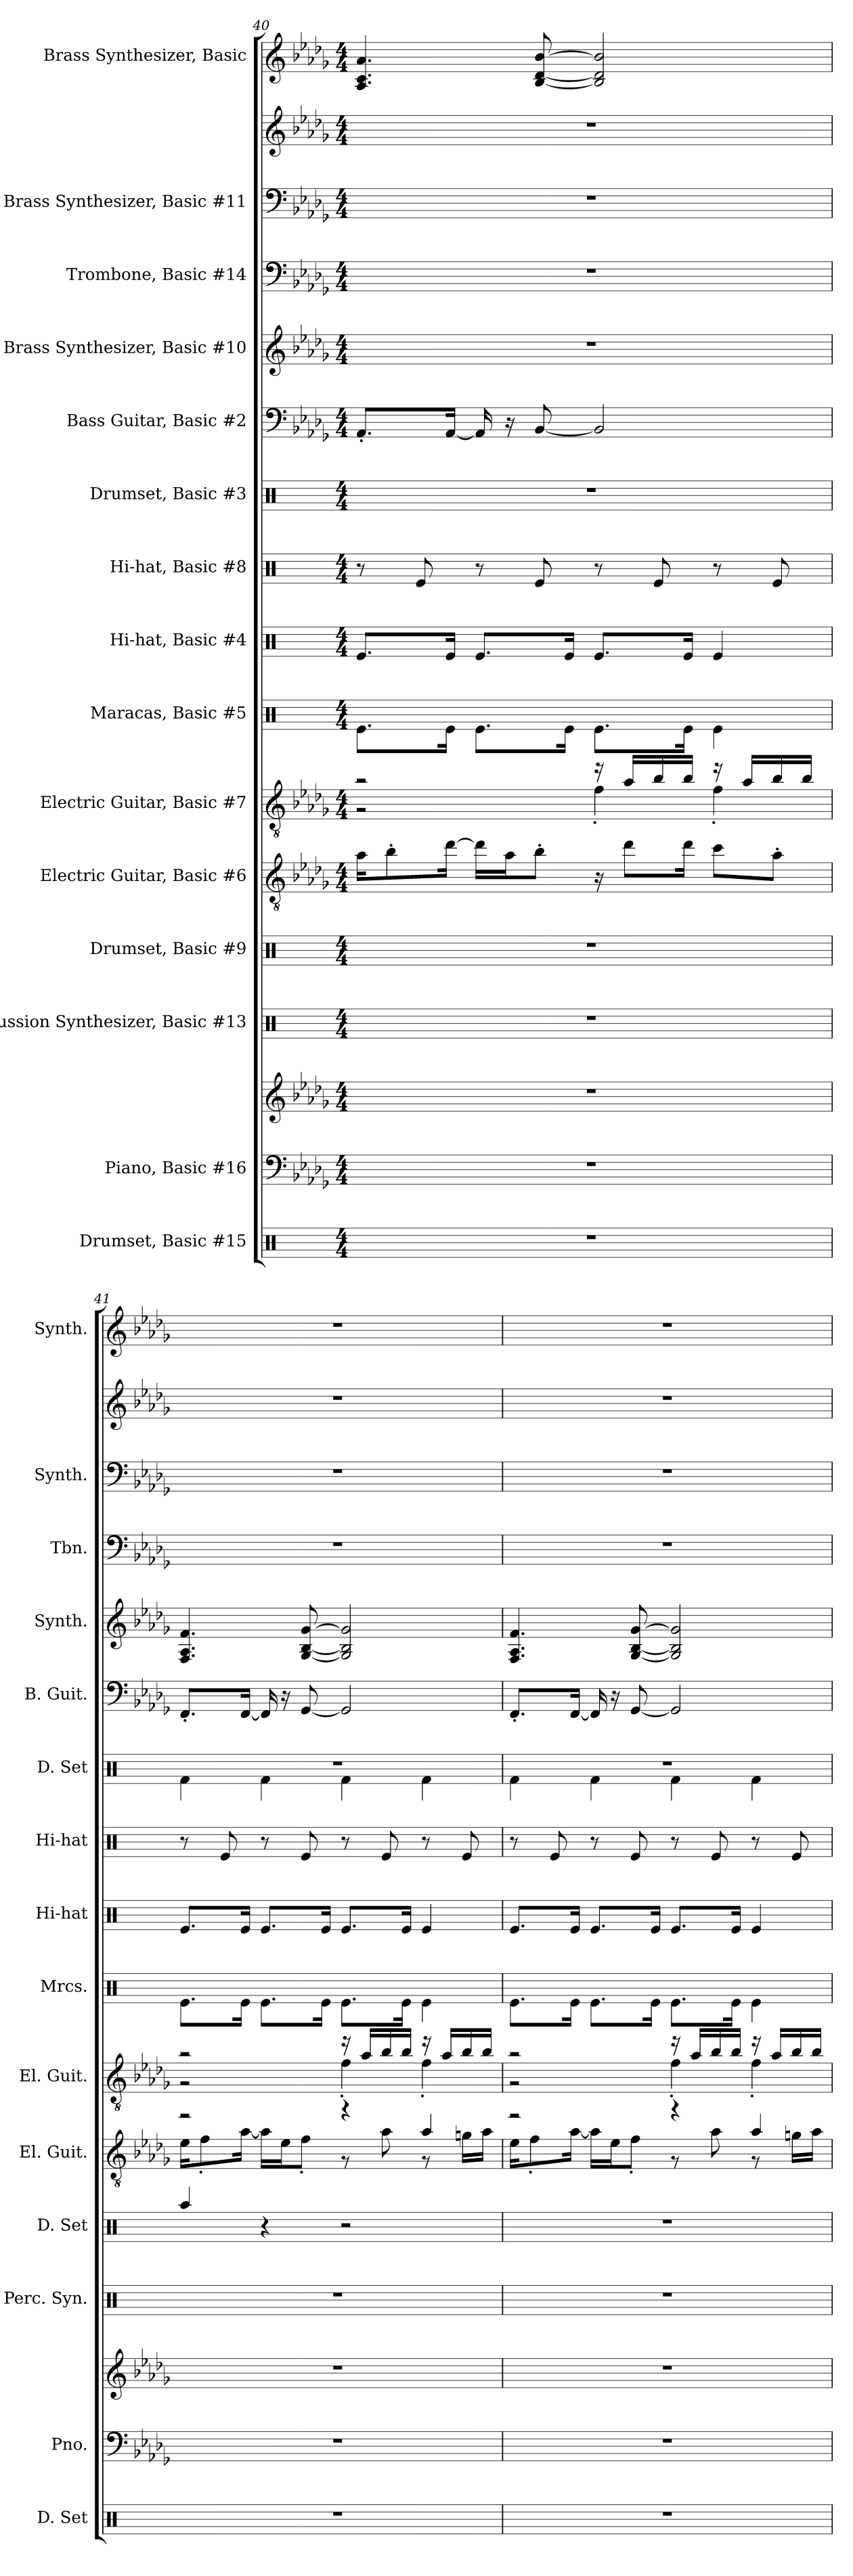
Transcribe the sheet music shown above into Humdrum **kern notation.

**kern	**kern	**kern	**kern	**kern	**kern	**kern	**kern	**kern	**kern	**kern	**kern	**kern	**kern	**kern	**kern	**kern
*part15	*part14	*part14	*part13	*part12	*part11	*part10	*part9	*part8	*part7	*part6	*part5	*part4	*part3	*part2	*part2	*part1
*staff17	*staff16	*staff15	*staff14	*staff13	*staff12	*staff11	*staff10	*staff9	*staff8	*staff7	*staff6	*staff5	*staff4	*staff3	*staff2	*staff1
*I"Drumset, Basic #15	*I"Piano, Basic #16	*	*I"Percussion Synthesizer, Basic #13	*I"Drumset, Basic #9	*I"Electric Guitar, Basic #6	*I"Electric Guitar, Basic #7	*I"Maracas, Basic #5	*I"Hi-hat, Basic #4	*I"Hi-hat, Basic #8	*I"Drumset, Basic #3	*I"Bass Guitar, Basic #2	*I"Brass Synthesizer, Basic #10	*I"Trombone, Basic #14	*I"Brass Synthesizer, Basic #11	*	*I"Brass Synthesizer, Basic
*I'D. Set	*I'Pno.	*	*I'Perc. Syn.	*I'D. Set	*I'El. Guit.	*I'El. Guit.	*I'Mrcs.	*I'Hi-hat	*I'Hi-hat	*I'D. Set	*I'B. Guit.	*I'Synth.	*I'Tbn.	*I'Synth.	*	*I'Synth.
!!LO:PB:g=z
*clefX	*clefF4	*clefG2	*clefX	*clefX	*clefGv2	*clefGv2	*clefX	*clefX	*clefX	*clefX	*clefF4	*clefG2	*clefF4	*clefF4	*clefG2	*clefG2
*	*	*	*	*	*	*	*	*	*	*	*ITrd7c12	*	*	*	*	*
*k[]	*k[b-e-a-d-g-]	*k[b-e-a-d-g-]	*k[]	*k[]	*k[b-e-a-d-g-]	*k[b-e-a-d-g-]	*k[]	*k[]	*k[]	*k[]	*k[b-e-a-d-g-]	*k[b-e-a-d-g-]	*k[b-e-a-d-g-]	*k[b-e-a-d-g-]	*k[b-e-a-d-g-]	*k[b-e-a-d-g-]
*M4/4	*M4/4	*M4/4	*M4/4	*M4/4	*M4/4	*M4/4	*M4/4	*M4/4	*M4/4	*M4/4	*M4/4	*M4/4	*M4/4	*M4/4	*M4/4	*M4/4
=40	=40	=40	=40	=40	=40	=40	=40	=40	=40	=40	=40	=40	=40	=40	=40	=40
*	*	*	*	*	*	*^	*	*	*	*	*	*	*	*	*	*
1r	1r	1r	1r	1r	16a-\KL	2r	2r	8.Re\L	8.Re/L	8r	1r	8.AAA-'/L	1r	1r	1r	1r	4.A-/ 4.c/ 4.a-/
.	.	.	.	.	8b-'\	.	.	.	.	.	.	.	.	.	.	.	.
.	.	.	.	.	.	.	.	.	.	8Re/	.	.	.	.	.	.	.
.	.	.	.	.	[16dd-\Jk	.	.	16Re\Jk	16Re/Jk	.	.	[16AAA-/Jk	.	.	.	.	.
.	.	.	.	.	16dd-\LL]	.	.	8.Re\L	8.Re/L	8r	.	16AAA-/]	.	.	.	.	.
.	.	.	.	.	16a-\J	.	.	.	.	.	.	16r	.	.	.	.	.
.	.	.	.	.	8b-'\J	.	.	.	.	8Re/	.	[8BBB-/	.	.	.	.	[8B-/ [8d-/ [8b-/
.	.	.	.	.	.	.	.	16Re\Jk	16Re/Jk	.	.	.	.	.	.	.	.
.	.	.	.	.	16r	16r	4f'\	8.Re\L	8.Re/L	8r	.	2BBB-/]	.	.	.	.	2B-/] 2d-/] 2b-/]
.	.	.	.	.	8dd-\L	16a-/LL	.	.	.	.	.	.	.	.	.	.	.
.	.	.	.	.	.	16b-/	.	.	.	8Re/	.	.	.	.	.	.	.
.	.	.	.	.	16dd-\Jk	16b-/JJ	.	16Re\Jk	16Re/Jk	.	.	.	.	.	.	.	.
.	.	.	.	.	8cc\L	16r	4f'\	4Re\	4Re/	8r	.	.	.	.	.	.	.
.	.	.	.	.	.	16a-/LL	.	.	.	.	.	.	.	.	.	.	.
.	.	.	.	.	8a-'\J	16b-/	.	.	.	8Re/	.	.	.	.	.	.	.
.	.	.	.	.	.	16b-/JJ	.	.	.	.	.	.	.	.	.	.	.
=41	=41	=41	=41	=41	=41	=41	=41	=41	=41	=41	=41	=41	=41	=41	=41	=41	=41
*	*	*	*	*	*^	*	*	*	*	*	*^	*	*	*	*	*	*
1r	1r	1r	1r	4Raa/	2r	16e-\KL	2r	2r	8.Re\L	8.Re/L	8r	1r	4Rf\	8.FFF'/L	4.F/ 4.A-/ 4.f/	1r	1r	1r	1r
.	.	.	.	.	.	8f'\	.	.	.	.	.	.	.	.	.	.	.	.	.
.	.	.	.	.	.	.	.	.	.	.	8Re/	.	.	.	.	.	.	.	.
.	.	.	.	.	.	[16a-\Jk	.	.	16Re\Jk	16Re/Jk	.	.	.	[16FFF/Jk	.	.	.	.	.
.	.	.	.	4r	.	16a-\LL]	.	.	8.Re\L	8.Re/L	8r	.	4Rf\	16FFF/]	.	.	.	.	.
.	.	.	.	.	.	16e-\J	.	.	.	.	.	.	.	16r	.	.	.	.	.
.	.	.	.	.	.	8f'\J	.	.	.	.	8Re/	.	.	[8GGG-/	[8G-/ [8B-/ [8g-/	.	.	.	.
.	.	.	.	.	.	.	.	.	16Re\Jk	16Re/Jk	.	.	.	.	.	.	.	.	.
.	.	.	.	2r	4r	8r	16r	4f'\	8.Re\L	8.Re/L	8r	.	4Rf\	2GGG-/]	2G-/] 2B-/] 2g-/]	.	.	.	.
.	.	.	.	.	.	.	16a-/LL	.	.	.	.	.	.	.	.	.	.	.	.
.	.	.	.	.	.	8a-\	16b-/	.	.	.	8Re/	.	.	.	.	.	.	.	.
.	.	.	.	.	.	.	16b-/JJ	.	16Re\Jk	16Re/Jk	.	.	.	.	.	.	.	.	.
.	.	.	.	.	4a-/	8r	16r	4f'\	4Re\	4Re/	8r	.	4Rf\	.	.	.	.	.	.
.	.	.	.	.	.	.	16a-/LL	.	.	.	.	.	.	.	.	.	.	.	.
.	.	.	.	.	.	16gn\LL	16b-/	.	.	.	8Re/	.	.	.	.	.	.	.	.
.	.	.	.	.	.	16a-\JJ	16b-/JJ	.	.	.	.	.	.	.	.	.	.	.	.
!!LO:PB:g=z
=42	=42	=42	=42	=42	=42	=42	=42	=42	=42	=42	=42	=42	=42	=42	=42	=42	=42	=42	=42
1r	1r	1r	1r	1r	2r	16e-\KL	2r	2r	8.Re\L	8.Re/L	8r	1r	4Rf\	8.FFF'/L	4.F/ 4.A-/ 4.f/	1r	1r	1r	1r
.	.	.	.	.	.	8f'\	.	.	.	.	.	.	.	.	.	.	.	.	.
.	.	.	.	.	.	.	.	.	.	.	8Re/	.	.	.	.	.	.	.	.
.	.	.	.	.	.	[16a-\Jk	.	.	16Re\Jk	16Re/Jk	.	.	.	[16FFF/Jk	.	.	.	.	.
.	.	.	.	.	.	16a-\LL]	.	.	8.Re\L	8.Re/L	8r	.	4Rf\	16FFF/]	.	.	.	.	.
.	.	.	.	.	.	16e-\J	.	.	.	.	.	.	.	16r	.	.	.	.	.
.	.	.	.	.	.	8f'\J	.	.	.	.	8Re/	.	.	[8GGG-/	[8G-/ [8B-/ [8g-/	.	.	.	.
.	.	.	.	.	.	.	.	.	16Re\Jk	16Re/Jk	.	.	.	.	.	.	.	.	.
.	.	.	.	.	4r	8r	16r	4f'\	8.Re\L	8.Re/L	8r	.	4Rf\	2GGG-/]	2G-/] 2B-/] 2g-/]	.	.	.	.
.	.	.	.	.	.	.	16a-/LL	.	.	.	.	.	.	.	.	.	.	.	.
.	.	.	.	.	.	8a-\	16b-/	.	.	.	8Re/	.	.	.	.	.	.	.	.
.	.	.	.	.	.	.	16b-/JJ	.	16Re\Jk	16Re/Jk	.	.	.	.	.	.	.	.	.
.	.	.	.	.	4a-/	8r	16r	4f'\	4Re\	4Re/	8r	.	4Rf\	.	.	.	.	.	.
.	.	.	.	.	.	.	16a-/LL	.	.	.	.	.	.	.	.	.	.	.	.
.	.	.	.	.	.	16gn\LL	16b-/	.	.	.	8Re/	.	.	.	.	.	.	.	.
.	.	.	.	.	.	16a-\JJ	16b-/JJ	.	.	.	.	.	.	.	.	.	.	.	.
*	*	*	*	*	*v	*v	*	*	*	*	*	*v	*v	*	*	*	*	*	*
*	*	*	*	*	*	*v	*v	*	*	*	*	*	*	*	*	*	*
=	=	=	=	=	=	=	=	=	=	=	=	=	=	=	=	=
*-	*-	*-	*-	*-	*-	*-	*-	*-	*-	*-	*-	*-	*-	*-	*-	*-
